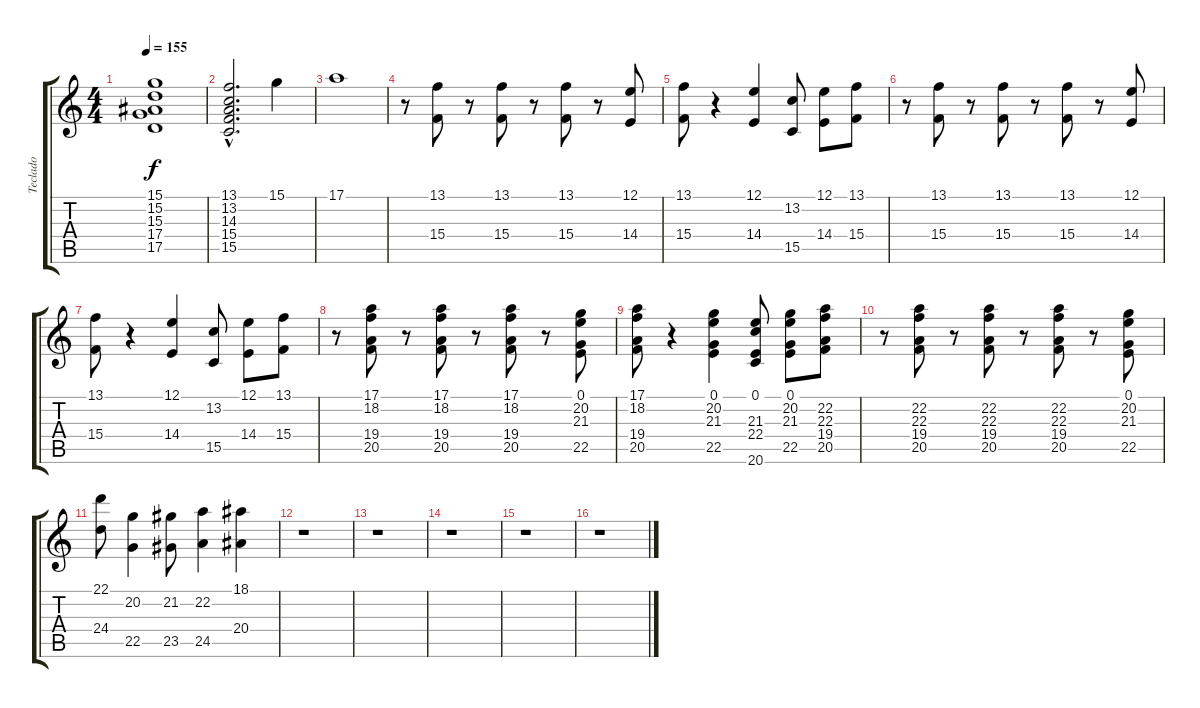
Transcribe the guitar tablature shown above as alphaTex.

\track ("Teclado" "Teclado") {instrument stringensemble1}
\staff {score tabs}
\tuning (E4 B3 G3 D3 A2 E2) {hide}
\ts (4 4)
\tempo 155
\clef g2
\ks c
(15.1 15.2 15.3 17.4 17.5).1{dy f} |
(13.1{hac} 13.2 14.3 15.4 15.5).2{d} 15.1.4 |
17.1.1 |
r.8 (13.1 15.4).8 r.8 (13.1 15.4).8 r.8 (13.1 15.4).8 r.8 (12.1 14.4).8 |
(13.1 15.4).8 r.4 (12.1 14.4).4 (13.2 15.5).8 (12.1 14.4).8 (13.1 15.4).8 |
r.8 (13.1 15.4).8 r.8 (13.1 15.4).8 r.8 (13.1 15.4).8 r.8 (12.1 14.4).8 |
(13.1 15.4).8 r.4 (12.1 14.4).4 (13.2 15.5).8 (12.1 14.4).8 (13.1 15.4).8 |
r.8 (17.1 18.2 19.4 20.5).8 r.8 (17.1 18.2 19.4 20.5).8 r.8 (17.1 18.2 19.4 20.5).8 r.8 (0.1 20.2 21.3 22.5).8 |
(17.1 18.2 19.4 20.5).8 r.4 (0.1 20.2 21.3 22.5).4 (0.1 21.3 22.4 20.6).8 (0.1 20.2 21.3 22.5).8 (22.2 22.3 19.4 20.5).8 |
r.8 (22.2 22.3 19.4 20.5).8 r.8 (22.2 22.3 19.4 20.5).8 r.8 (22.2 22.3 19.4 20.5).8 r.8 (0.1 20.2 21.3 22.5).8 |
(22.1 24.4).8 (20.2 22.5).4 (21.2 23.5).8 (22.2 24.5).4 (18.1 20.4).4 |
r.1 |
r.1 |
r.1 |
r.1 |
r.1
